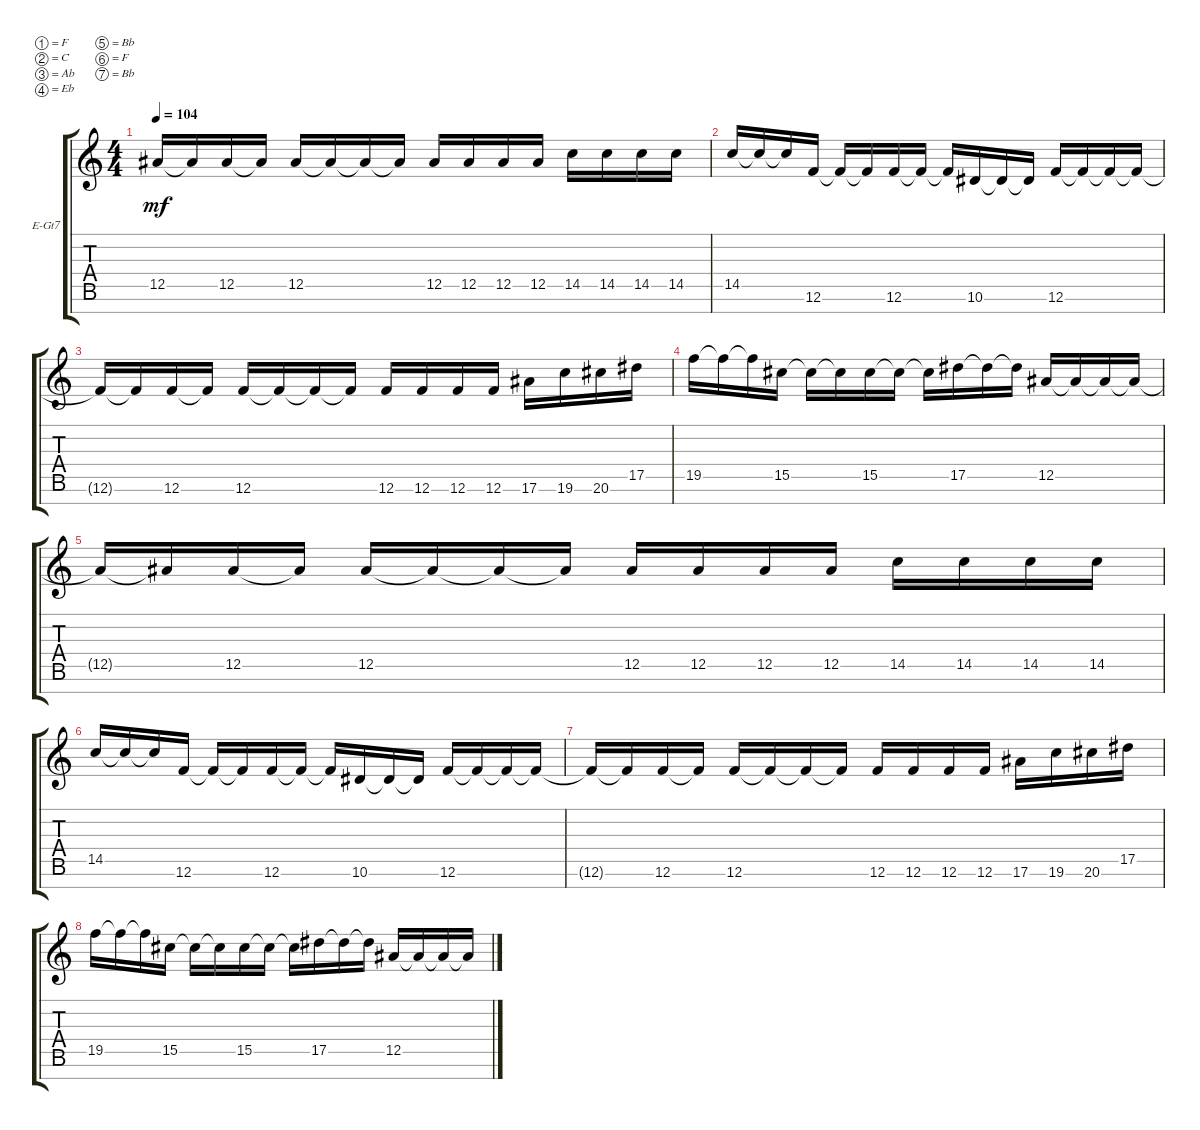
\defaultSystemsLayout 4
\bracketExtendMode groupsimilarinstruments
\firstSystemTrackNameOrientation horizontal
\otherSystemsTrackNameOrientation horizontal
\track ("Lead" "E-Gt7") {instrument overdrivenguitar}
\staff {score tabs}
\tuning (F4 C4 Ab3 Eb3 Bb2 F2 Bb1)
\ts (4 4)
\tempo 104
\clef g2
\ks c
12.5{t}.16{dy mf} 12.5{t}.16 12.5.16 12.5{t}.16 12.5.16 12.5{t}.16 12.5{t}.16 12.5{t}.16 12.5.16 12.5.16 12.5.16 12.5.16 14.5.16 14.5.16 14.5.16 14.5.16 |
14.5.16 14.5{t}.16 14.5{t}.16 12.6.16 12.6{t}.16 12.6{t}.16 12.6.16 12.6{t}.16 12.6{t}.16 10.6.16 10.6{t}.16 10.6{t}.16 12.6.16 12.6{t}.16 12.6{t}.16 12.6{t}.16 |
12.6{t}.16 12.6{t}.16 12.6.16 12.6{t}.16 12.6.16 12.6{t}.16 12.6{t}.16 12.6{t}.16 12.6.16 12.6.16 12.6.16 12.6.16 17.6.16 19.6.16 20.6.16 17.5.16 |
19.5.16 19.5{t}.16 19.5{t}.16 15.5.16 15.5{t}.16 15.5{t}.16 15.5.16 15.5{t}.16 15.5{t}.16 17.5.16 17.5{t}.16 17.5{t}.16 12.5.16 12.5{t}.16 12.5{t}.16 12.5{t}.16 |
12.5{t}.16 12.5{t}.16 12.5.16 12.5{t}.16 12.5.16 12.5{t}.16 12.5{t}.16 12.5{t}.16 12.5.16 12.5.16 12.5.16 12.5.16 14.5.16 14.5.16 14.5.16 14.5.16 |
14.5.16 14.5{t}.16 14.5{t}.16 12.6.16 12.6{t}.16 12.6{t}.16 12.6.16 12.6{t}.16 12.6{t}.16 10.6.16 10.6{t}.16 10.6{t}.16 12.6.16 12.6{t}.16 12.6{t}.16 12.6{t}.16 |
12.6{t}.16 12.6{t}.16 12.6.16 12.6{t}.16 12.6.16 12.6{t}.16 12.6{t}.16 12.6{t}.16 12.6.16 12.6.16 12.6.16 12.6.16 17.6.16 19.6.16 20.6.16 17.5.16 |
19.5.16 19.5{t}.16 19.5{t}.16 15.5.16 15.5{t}.16 15.5{t}.16 15.5.16 15.5{t}.16 15.5{t}.16 17.5.16 17.5{t}.16 17.5{t}.16 12.5.16 12.5{t}.16 12.5{t}.16 12.5{t}.16
